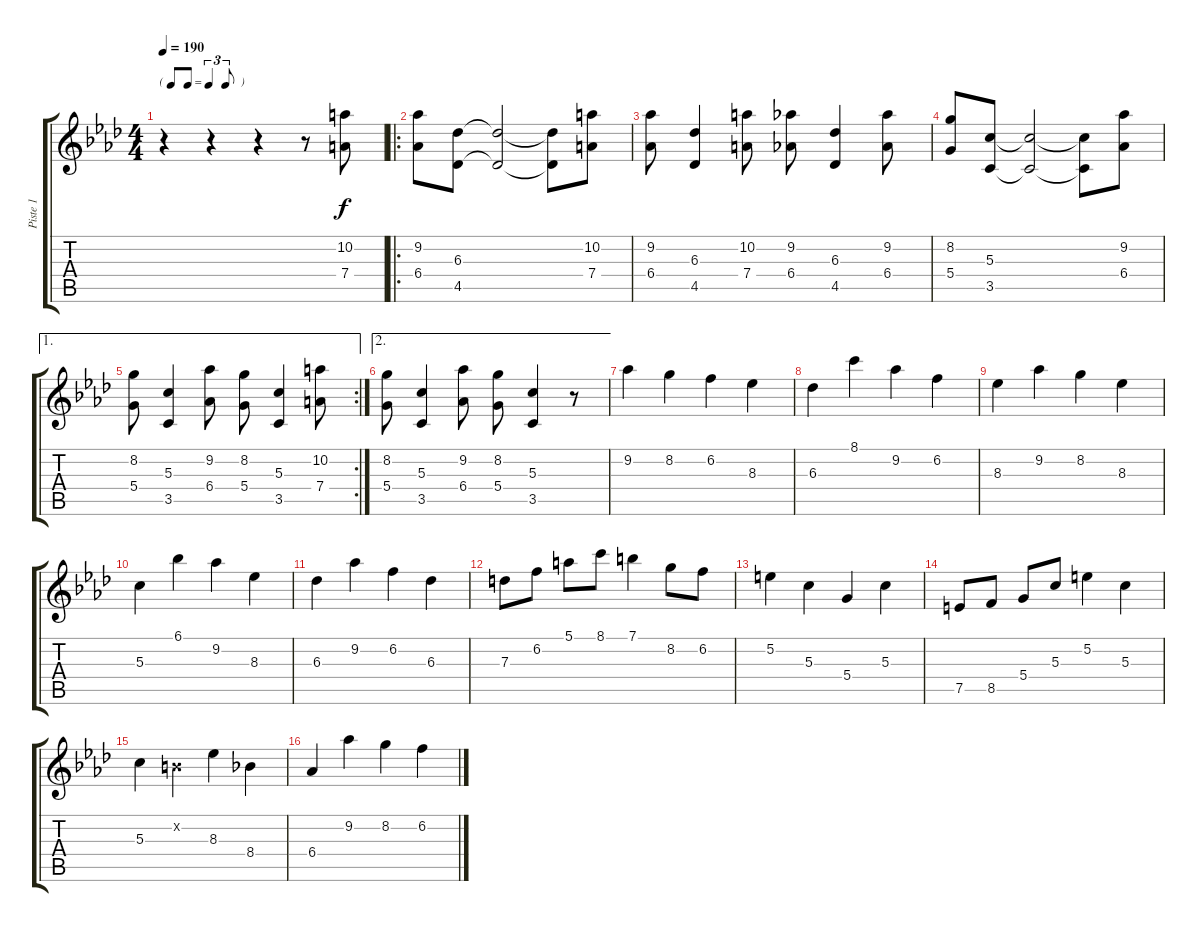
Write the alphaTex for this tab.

\track ("Piste 1" "Piste 1") {instrument electricguitarjazz}
\staff {score tabs}
\tuning (E4 B3 G3 D3 A2 E2) {hide}
\ts (4 4)
\tf triplet8th
\tempo 190
\clef g2
\ks ab
r.4{dy f instrument electricguitarjazz} r.4 r.4 r.8 (10.2 7.4).8 |
\ro
(9.2 6.4).8 (6.3 4.5).8 (6.3{t} 4.5{t}).2 (6.3{t} 4.5{t}).8 (10.2 7.4).8 |
(9.2 6.4).8 (6.3 4.5).4 (10.2 7.4).8 (9.2 6.4).8 (6.3 4.5).4 (9.2 6.4).8 |
(8.2 5.4).8 (5.3 3.5).8 (5.3{t} 3.5{t}).2 (5.3{t} 3.5{t}).8 (9.2 6.4).8 |
\ae 1
\rc 2
(8.2 5.4).8 (5.3 3.5).4 (9.2 6.4).8 (8.2 5.4).8 (5.3 3.5).4 (10.2 7.4).8 |
\ae 2
(8.2 5.4).8 (5.3 3.5).4 (9.2 6.4).8 (8.2 5.4).8 (5.3 3.5).4 r.8 |
9.2.4 8.2.4 6.2.4 8.3.4 |
6.3.4 8.1.4 9.2.4 6.2.4 |
8.3.4 9.2.4 8.2.4 8.3.4 |
5.3.4 6.1.4 9.2.4 8.3.4 |
6.3.4 9.2.4 6.2.4 6.3.4 |
7.3.8 6.2.8 5.1.8 8.1.8 7.1.4 8.2.8 6.2.8 |
5.2.4 5.3.4 5.4.4 5.3.4 |
7.5.8 8.5.8 5.4.8 5.3.8 5.2.4 5.3.4 |
5.3.4 0.2{x}.4 8.3.4 8.4.4 |
6.4.4 9.2.4 8.2.4 6.2.4
